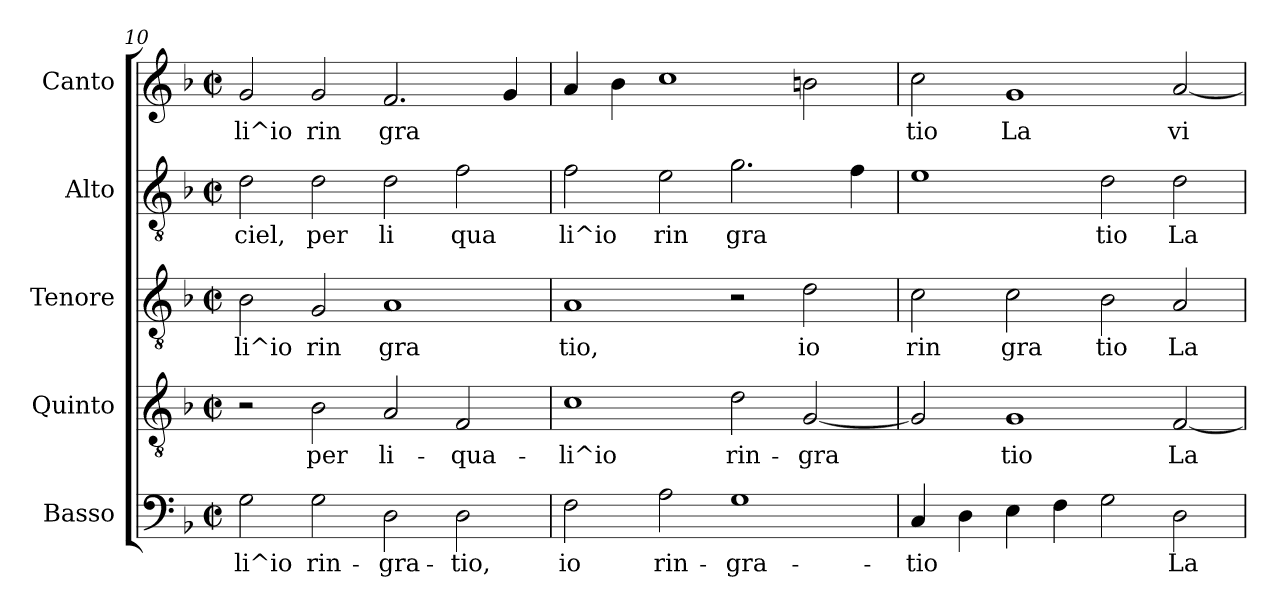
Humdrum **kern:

**kern	**text	**kern	**text	**kern	**text	**kern	**text	**kern	**text
*part5	*part5	*part4	*part4	*part3	*part3	*part2	*part2	*part1	*part1
*staff5	*staff5	*staff4	*staff4	*staff3	*staff3	*staff2	*staff2	*staff1	*staff1
*I"Basso	*	*I"Quinto	*	*I"Tenore	*	*I"Alto	*	*I"Canto	*
*clefF4	*	*clefGv2	*	*clefGv2	*	*clefGv2	*	*clefG2	*
*k[b-]	*	*k[b-]	*	*k[b-]	*	*k[b-]	*	*k[b-]	*
*F:	*	*F:	*	*F:	*	*F:	*	*F:	*
*M2/2	*	*M2/2	*	*M2/2	*	*M2/2	*	*M2/2	*
*met(c|)	*	*met(c|)	*	*met(c|)	*	*met(c|)	*	*met(c|)	*
=10	=10	=10	=10	=10	=10	=10	=10	=10	=10
!	!LO:LY:b:cj	!	!	!	!LO:LY:b:cj	!	!LO:LY:b:cj	!	!LO:LY:b:cj
2G\	-li^io	2r	.	2B-\	li^io	2d\	ciel,	2g/	li^io
!	!LO:LY:b:cj	!	!LO:LY:b:cj	!	!LO:LY:b:cj	!	!LO:LY:b:cj	!	!LO:LY:b:cj
2G\	rin-	2B-\	per	2G/	rin	2d\	per	2g/	rin
!	!LO:LY:b:cj	!	!LO:LY:b:cj	!	!LO:LY:b:cj	!	!LO:LY:b:cj	!	!LO:LY:b:cj
2D\	-gra-	2A/	li-	1A	gra	2d\	li	2.f/	gra
!	!LO:LY:b:cj	!	!LO:LY:b:cj	!	!	!	!LO:LY:b:cj	!	!
2D\	-tio,	2F/	-qua-	.	.	2f\	qua	.	.
!	!	!	!	!	!	!	!	!	!LO:LY:b:cj
.	.	.	.	.	.	.	.	4g/	.
=11	=11	=11	=11	=11	=11	=11	=11	=11	=11
!	!LO:LY:b:cj	!	!LO:LY:b:cj	!	!LO:LY:b:cj	!	!LO:LY:b:cj	!	!LO:LY:b:cj
2F\	io	1c	-li^io	1A	tio,	2f\	li^io	4a/	.
!	!	!	!	!	!	!	!	!	!LO:LY:b:cj
.	.	.	.	.	.	.	.	4b-\	.
!	!LO:LY:b:cj	!	!	!	!	!	!LO:LY:b:cj	!	!LO:LY:b:cj
2A\	rin-	.	.	.	.	2e\	rin	1cc	.
!	!LO:LY:b:cj	!	!LO:LY:b:cj	!	!	!	!LO:LY:b:cj	!	!
1G	-gra-	2d\	rin-	2r	.	2.g\	gra	.	.
!	!	!	!LO:LY:b:cj	!	!LO:LY:b:cj	!	!	!	!LO:LY:b:cj
.	.	[<2G/	-gra-	2d\	io	.	.	2b\	.
!	!	!	!	!	!	!	!LO:LY:b:cj	!	!
.	.	.	.	.	.	4f\	.	.	.
=12	=12	=12	=12	=12	=12	=12	=12	=12	=12
!	!LO:LY:b:cj	!	!LO:LY:b:cj	!	!LO:LY:b:cj	!	!LO:LY:b:cj	!	!LO:LY:b:cj
4C/	-tio	2G/]	--	2c\	rin	1e	.	2cc\	tio
!	!LO:LY:b:cj	!	!	!	!	!	!	!	!
4D\	.	.	.	.	.	.	.	.	.
!	!LO:LY:b:cj	!	!LO:LY:b:cj	!	!LO:LY:b:cj	!	!	!	!LO:LY:b:cj
4E\	.	1G	-tio	2c\	gra	.	.	1g	La
!	!LO:LY:b:cj	!	!	!	!	!	!	!	!
4F\	.	.	.	.	.	.	.	.	.
!	!LO:LY:b:cj	!	!	!	!LO:LY:b:cj	!	!LO:LY:b:cj	!	!
2G\	.	.	.	2B-\	tio	2d\	tio	.	.
!	!LO:LY:b:cj	!	!LO:LY:b:cj	!	!LO:LY:b:cj	!	!LO:LY:b:cj	!	!LO:LY:b:cj
2D\	La	[<2F/	La	2A/	La	2d\	La	[<2a/	vi
=	=	=	=	=	=	=	=	=	=
*-	*-	*-	*-	*-	*-	*-	*-	*-	*-
